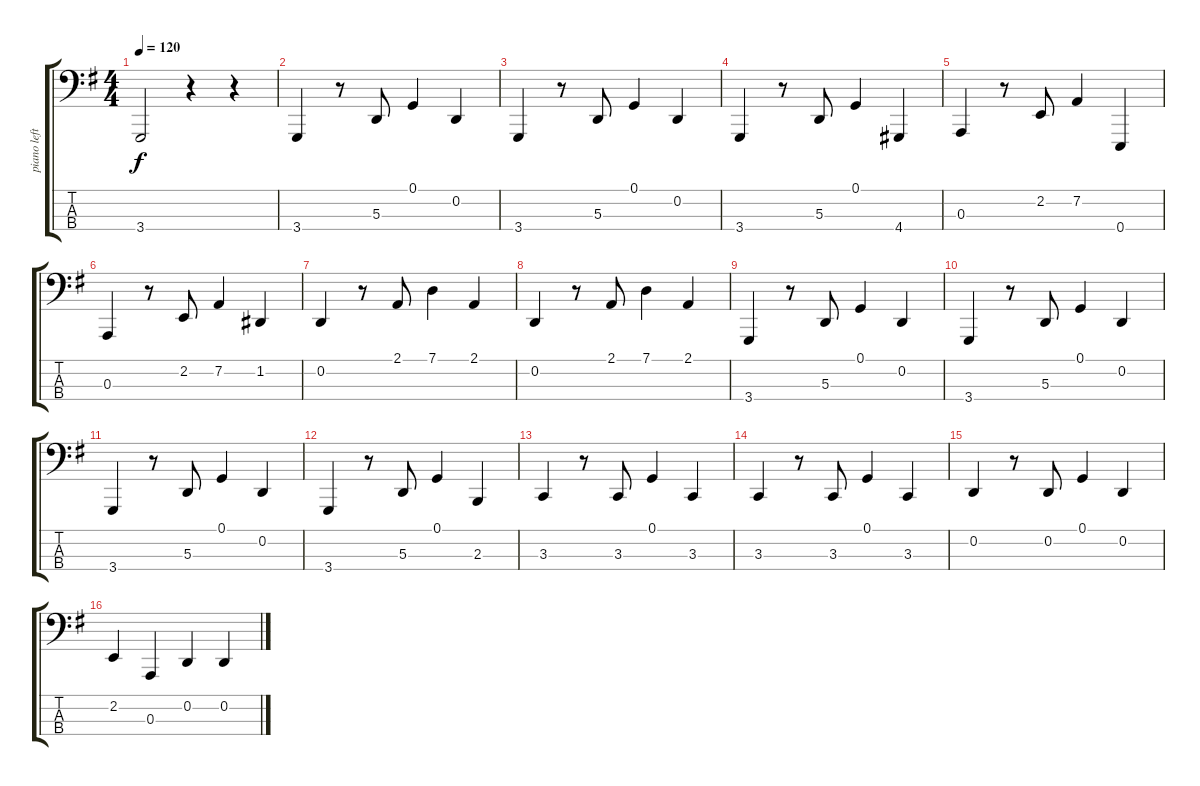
\track ("piano left" "piano left") {instrument acousticgrandpiano}
\staff {score tabs}
\tuning (G2 D2 A1 E1) {hide}
\ts (4 4)
\tempo 120
\clef f4
\ks g
3.4.2{dy f} r.4 r.4 |
3.4.4 r.8 5.3.8 0.1.4 0.2.4 |
3.4.4 r.8 5.3.8 0.1.4 0.2.4 |
3.4.4 r.8 5.3.8 0.1.4 4.4.4 |
0.3.4 r.8 2.2.8 7.2.4 0.4.4 |
0.3.4 r.8 2.2.8 7.2.4 1.2.4 |
0.2.4 r.8 2.1.8 7.1.4 2.1.4 |
0.2.4 r.8 2.1.8 7.1.4 2.1.4 |
3.4.4 r.8 5.3.8 0.1.4 0.2.4 |
3.4.4 r.8 5.3.8 0.1.4 0.2.4 |
3.4.4 r.8 5.3.8 0.1.4 0.2.4 |
3.4.4 r.8 5.3.8 0.1.4 2.3.4 |
3.3.4 r.8 3.3.8 0.1.4 3.3.4 |
3.3.4 r.8 3.3.8 0.1.4 3.3.4 |
0.2.4 r.8 0.2.8 0.1.4 0.2.4 |
2.2.4 0.3.4 0.2.4 0.2.4
